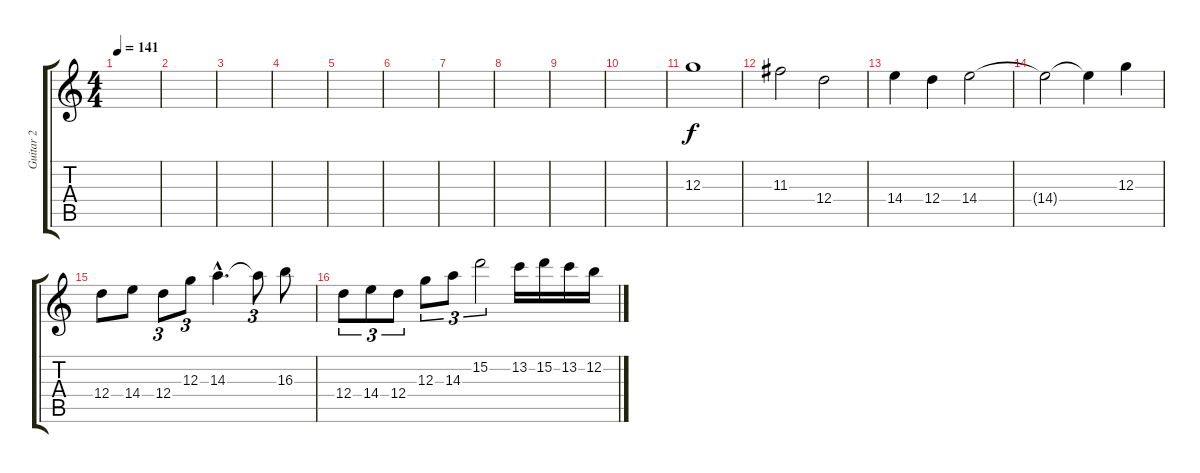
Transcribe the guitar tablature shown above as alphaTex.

\track ("Guitar 2" "Guitar 2") {instrument distortionguitar}
\staff {score tabs}
\tuning (E4 B3 G3 D3 A2 D2) {hide}
\ts (4 4)
\tempo 141
\clef g2
\ks c
|
|
|
|
|
|
|
|
|
|
12.3.1 |
11.3.2 12.4.2 |
14.4.4 12.4.4 14.4.2 |
14.4{t}.2 14.4{t}.4 12.3.4 |
12.4.8 14.4.8 12.4.8{tu (3 2)} 12.3.8{tu (3 2)} 14.3{hac}.4{d} 14.3{t}.8{tu (3 2)} 16.3.8 |
12.4.8{tu (3 2)} 14.4.8{tu (3 2)} 12.4.8{tu (3 2)} 12.3.8{tu (3 2)} 14.3.8{tu (3 2)} 15.2.2{tu (3 2)} 13.2.16 15.2.16 13.2.16 12.2.16
